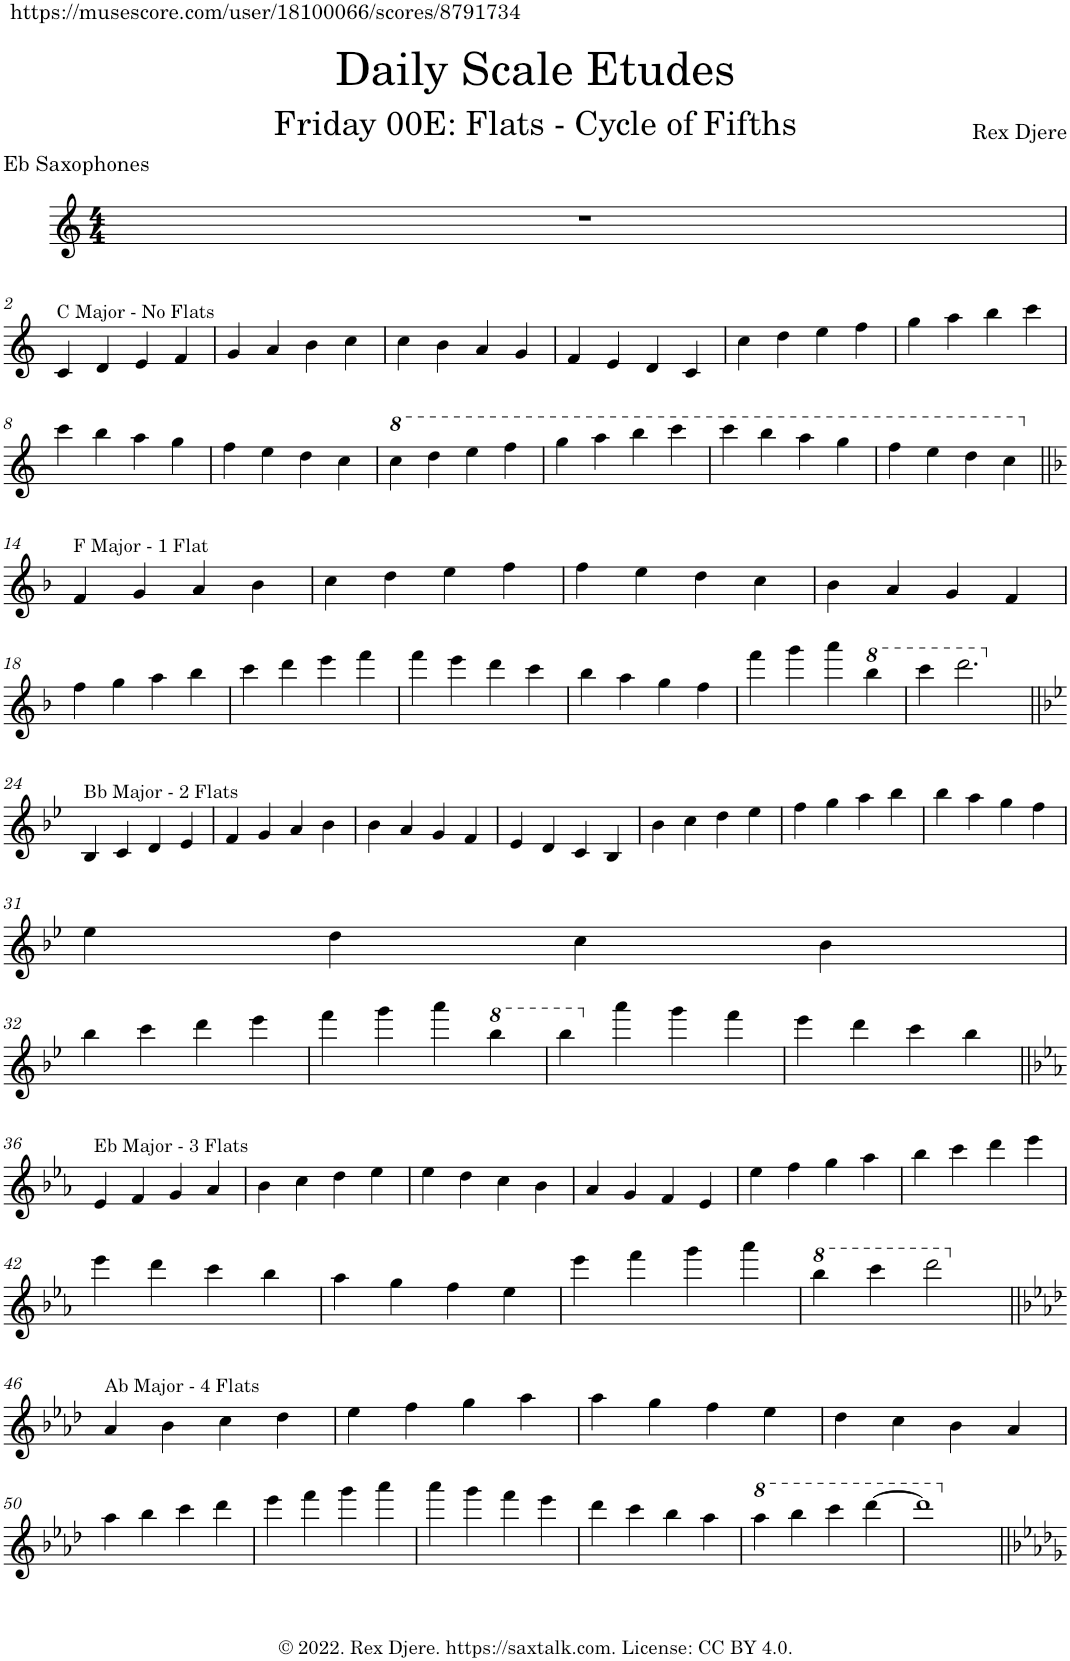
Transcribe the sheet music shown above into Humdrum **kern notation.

**kern
*part1
*staff1
*I"Alto Saxophone
*I'A. Sax.
*clefG2
*Trd5c9
*k[]
*M4/4
=1
1r
!!LO:LB:g=z
=2
!LO:TX:a:t=C Major - No Flats
4c/
4d/
4e/
4f/
=3
4g/
4a/
4b\
4cc\
=4
4cc\
4b\
4a/
4g/
=5
4f/
4e/
4d/
4c/
=6
4cc\
4dd\
4ee\
4ff\
=7
4gg\
4aa\
4bb\
4ccc\
!!LO:LB:g=z
=8
4ccc\
4bb\
4aa\
4gg\
=9
4ff\
4ee\
4dd\
4cc\
=10
*k[]
*8va
4ccc\
4ddd\
4eee\
4fff\
=11
4ggg\
4aaa\
4bbb\
4cccc\
=12
4cccc\
4bbb\
4aaa\
4ggg\
=13
4fff\
4eee\
4ddd\
4ccc\
!!LO:LB:g=z
=14||
*k[b-]
*X8va
!LO:TX:a:t=F Major - 1 Flat
4f/
4g/
4a/
4b-\
=15
4cc\
4dd\
4ee\
4ff\
=16
4ff\
4ee\
4dd\
4cc\
=17
4b-\
4a/
4g/
4f/
!!LO:LB:g=z
=18
*k[b-]
4ff\
4gg\
4aa\
4bb-\
=19
4ccc\
4ddd\
4eee\
4fff\
=20
4fff\
4eee\
4ddd\
4ccc\
=21
4bb-\
4aa\
4gg\
4ff\
=22
4fff\
4ggg\
4aaa\
*8va
4bbb-\
=23
4cccc\
2.dddd\
!!LO:LB:g=z
=24||
*k[b-e-]
*X8va
!LO:TX:a:t=Bb Major - 2 Flats
4B-/
4c/
4d/
4e-/
=25
4f/
4g/
4a/
4b-\
=26
4b-\
4a/
4g/
4f/
=27
4e-/
4d/
4c/
4B-/
=28
4b-\
4cc\
4dd\
4ee-\
=29
4ff\
4gg\
4aa\
4bb-\
=30
4bb-\
4aa\
4gg\
4ff\
!!LO:LB:g=z
=31
4ee-\
4dd\
4cc\
4b-\
!!LO:LB:g=z
=32
4bb-\
4ccc\
4ddd\
4eee-\
=33
4fff\
4ggg\
4aaa\
*8va
4bbb-\
=34
4bbb-\
*X8va
4aaa\
4ggg\
4fff\
=35
4eee-\
4ddd\
4ccc\
4bb-\
!!LO:LB:g=z
=36||
*k[b-e-a-]
!LO:TX:a:t=Eb Major - 3 Flats
4e-/
4f/
4g/
4a-/
=37
4b-\
4cc\
4dd\
4ee-\
=38
4ee-\
4dd\
4cc\
4b-\
=39
4a-/
4g/
4f/
4e-/
=40
4ee-\
4ff\
4gg\
4aa-\
=41
4bb-\
4ccc\
4ddd\
4eee-\
!!LO:LB:g=z
=42
*k[b-e-a-]
4eee-\
4ddd\
4ccc\
4bb-\
=43
4aa-\
4gg\
4ff\
4ee-\
=44
4eee-\
4fff\
4ggg\
4aaa-\
=45
*8va
4bbb-\
4cccc\
2dddd\
!!LO:LB:g=z
=46||
*k[b-e-a-d-]
*X8va
!LO:TX:a:t=Ab Major - 4 Flats
4a-/
4b-\
4cc\
4dd-\
=47
4ee-\
4ff\
4gg\
4aa-\
=48
4aa-\
4gg\
4ff\
4ee-\
=49
4dd-\
4cc\
4b-\
4a-/
!!LO:LB:g=z
=50
*k[b-e-a-d-]
4aa-\
4bb-\
4ccc\
4ddd-\
=51
4eee-\
4fff\
4ggg\
4aaa-\
=52
4aaa-\
4ggg\
4fff\
4eee-\
=53
4ddd-\
4ccc\
4bb-\
4aa-\
=54
*8va
4aaa-\
4bbb-\
4cccc\
[4dddd-\
=55
1dddd-]
*X8va
=||
*-
